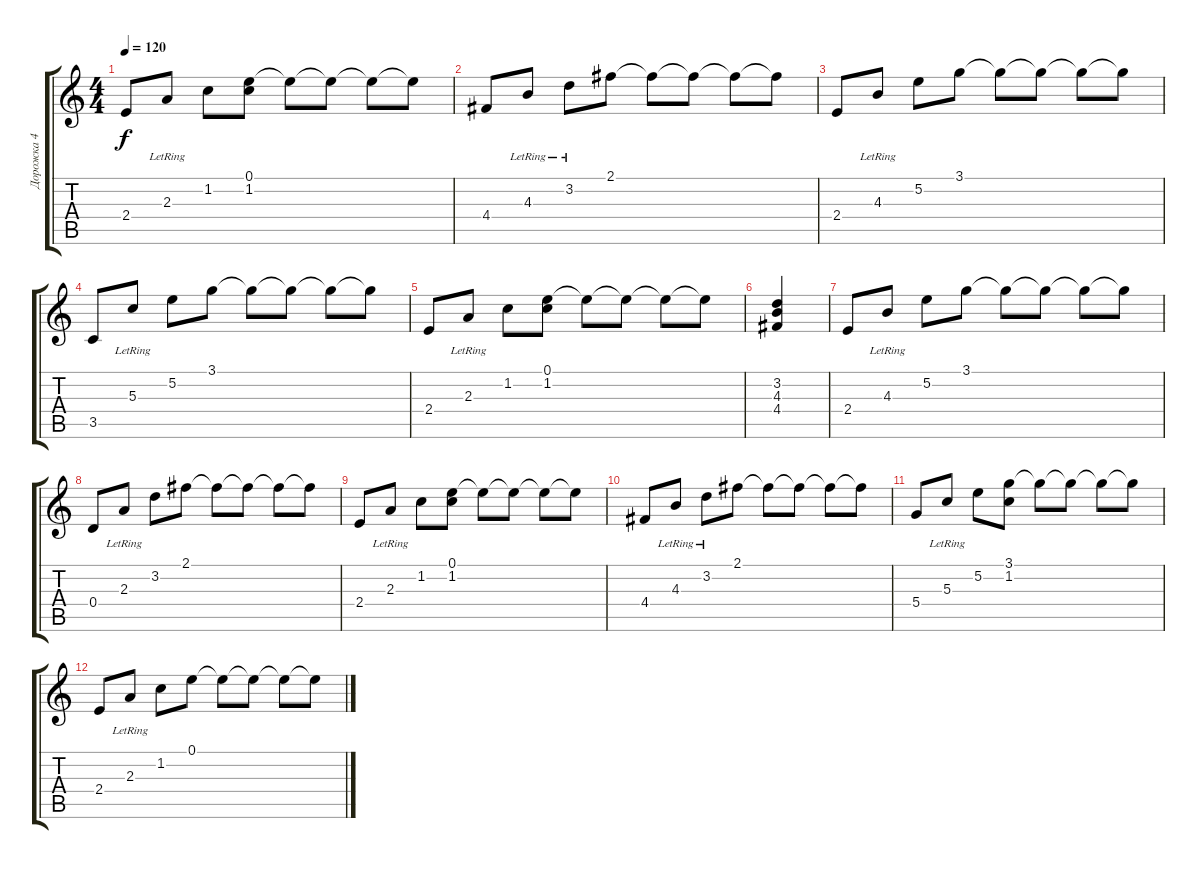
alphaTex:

\track ("Дорожка 4" "Дорожка 4") {instrument distortionguitar}
\staff {score tabs}
\tuning (E4 B3 G3 D3 A2 E2) {hide}
\ts (4 4)
\tempo 120
\clef g2
\ks c
2.4.8{dy f} 2.3{lr}.8 1.2.8 (0.1 1.2).8 0.1{t}.8 0.1{t}.8 0.1{t}.8 0.1{t}.8 |
4.4.8 4.3{lr}.8 3.2{lr}.8 2.1.8 2.1{t}.8 2.1{t}.8 2.1{t}.8 2.1{t}.8 |
2.4.8 4.3{lr}.8 5.2.8 3.1.8 3.1{t}.8 3.1{t}.8 3.1{t}.8 3.1{t}.8 |
3.5.8 5.3{lr}.8 5.2.8 3.1.8 3.1{t}.8 3.1{t}.8 3.1{t}.8 3.1{t}.8 |
2.4.8 2.3{lr}.8 1.2.8 (0.1 1.2).8 0.1{t}.8 0.1{t}.8 0.1{t}.8 0.1{t}.8 |
(3.2 4.3 4.4).4 |
2.4.8 4.3{lr}.8 5.2.8 3.1.8 3.1{t}.8 3.1{t}.8 3.1{t}.8 3.1{t}.8 |
0.4.8 2.3{lr}.8 3.2.8 2.1.8 2.1{t}.8 2.1{t}.8 2.1{t}.8 2.1{t}.8 |
2.4.8 2.3{lr}.8 1.2.8 (0.1 1.2).8 0.1{t}.8 0.1{t}.8 0.1{t}.8 0.1{t}.8 |
4.4.8 4.3{lr}.8 3.2{lr}.8 2.1.8 2.1{t}.8 2.1{t}.8 2.1{t}.8 2.1{t}.8 |
5.4.8 5.3{lr}.8 5.2.8 (3.1 1.2).8 3.1{t}.8 3.1{t}.8 3.1{t}.8 3.1{t}.8 |
2.4.8 2.3{lr}.8 1.2.8 0.1.8 0.1{t}.8 0.1{t}.8 0.1{t}.8 0.1{t}.8
